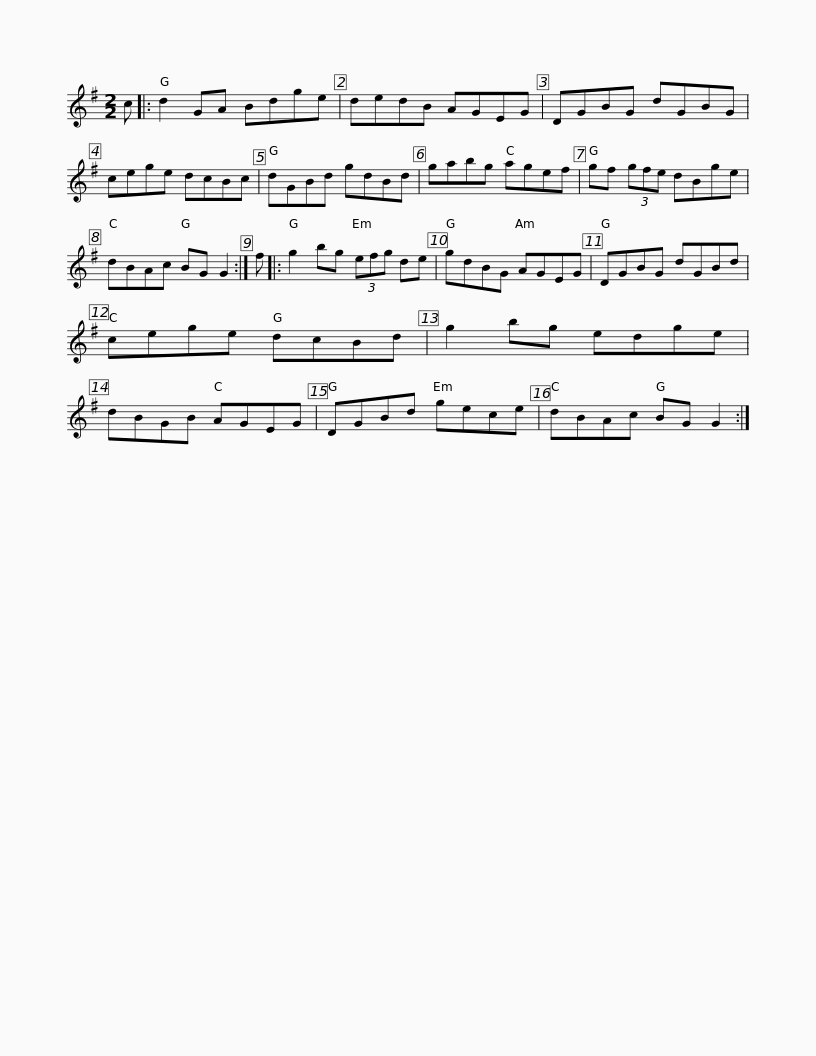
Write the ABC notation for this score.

X:1
L:1/8
M:2/2
I:linebreak $
K:G
V:1 treble
V:1
 c |: d2 GA Bdge | dedB AGEG | DGBG dGBG | cege dcBc | %5
 dGBd gdBd |$ gabg agef | gf (3gfe dBge | dBAc BG G2 :| f |: %10
 g2 bg (3efg de | gdBG AGEG |$ DGBG dGBd | cege dcBd | g2 bg edge | %15
 dBGB AGEG | DGBd gece |$ dBAc BG G2 :| %18
